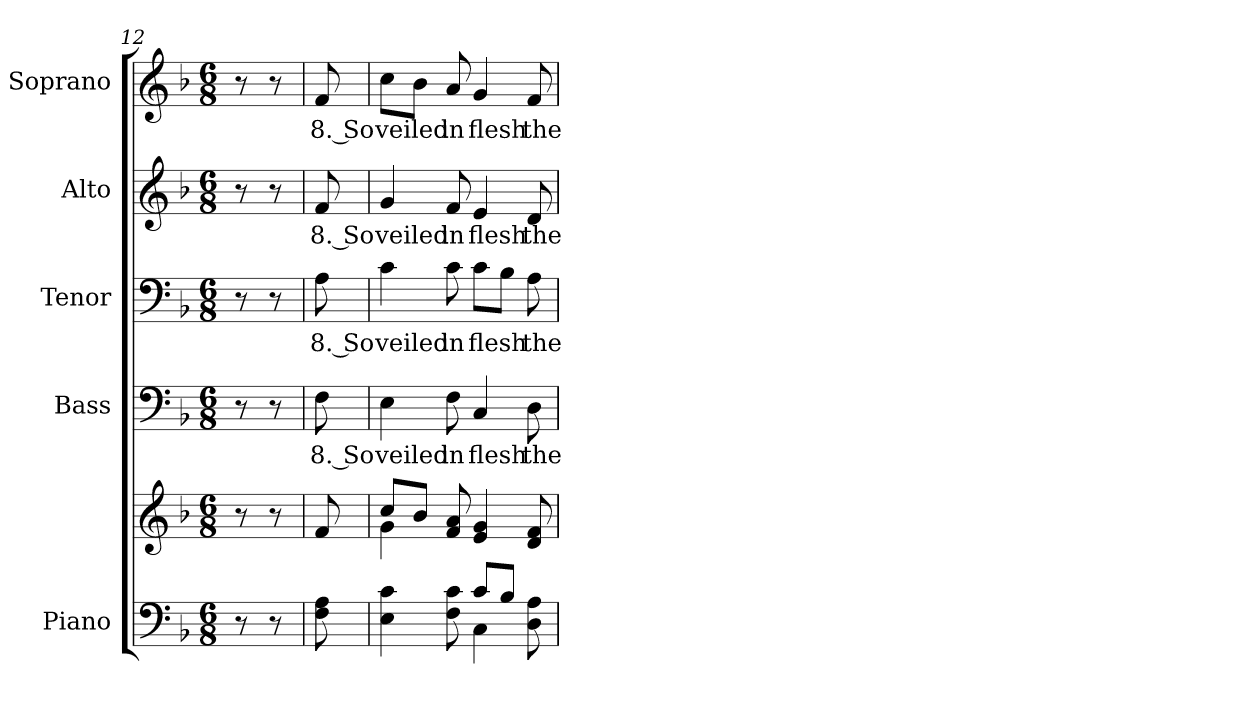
**kern	**kern	**kern	**text	**kern	**text	**kern	**text	**kern	**text
*part5	*part5	*part4	*part4	*part3	*part3	*part2	*part2	*part1	*part1
*staff6	*staff5	*staff4	*staff4	*staff3	*staff3	*staff2	*staff2	*staff1	*staff1
*I"Piano	*	*I"Bass	*	*I"Tenor	*	*I"Alto	*	*I"Soprano	*
*I'Pno.	*	*I'B.	*	*I'T.	*	*I'A.	*	*I'S.	*
!!LO:PB:g=z
*clefF4	*clefG2	*clefF4	*	*clefF4	*	*clefG2	*	*clefG2	*
*k[b-]	*k[b-]	*k[b-]	*	*k[b-]	*	*k[b-]	*	*k[b-]	*
*F:	*F:	*F:	*	*F:	*	*F:	*	*F:	*
*M6/8	*M6/8	*M6/8	*	*M6/8	*	*M6/8	*	*M6/8	*
=12	=12	=12	=12	=12	=12	=12	=12	=12	=12
8r	8r	8r	.	8r	.	8r	.	8r	.
8r	8r	8r	.	8r	.	8r	.	8r	.
=13	=13	=13	=13	=13	=13	=13	=13	=13	=13
!	!	!	!LO:LY:b:color=#000000	!	!	!	!	!	!
!	!	!	!	!	!LO:LY:b:color=#000000	!	!	!	!
!	!	!	!	!	!	!	!LO:LY:b:color=#000000	!	!
!	!	!	!	!	!	!	!	!	!LO:LY:b:color=#000000
8Fi\ 8Ai	8fi/	8Fi\	8. So	8Ai\	8. So	8fi/	8. So	8fi/	8. So
=14	=14	=14	=14	=14	=14	=14	=14	=14	=14
*^	*^	*	*	*	*	*	*	*	*
!	!	!	!	!	!LO:LY:b:color=#000000	!	!	!	!	!	!
!	!	!	!	!	!	!	!LO:LY:b:color=#000000	!	!	!	!
!	!	!	!	!	!	!	!	!	!LO:LY:b:color=#000000	!	!
!	!	!	!	!	!	!	!	!	!	!	!LO:LY:b:color=#000000
4Ei\ 4ci	4.ryy	8cci/L	4gi\	4Ei\	veiled	4ci\	veiled	4gi/	veiled	8cci\L	veiled
.	.	8b-i/J	.	.	.	.	.	.	.	8b-i\J	.
!	!	!	!	!	!LO:LY:b:color=#000000	!	!	!	!	!	!
!	!	!	!	!	!	!	!LO:LY:b:color=#000000	!	!	!	!
!	!	!	!	!	!	!	!	!	!LO:LY:b:color=#000000	!	!
!	!	!	!	!	!	!	!	!	!	!	!LO:LY:b:color=#000000
8Fi\ 8ci	.	8fi/ 8ai	8ryy	8Fi\	in	8ci\	in	8fi/	in	8ai/	in
!	!	!	!	!	!LO:LY:b:color=#000000	!	!	!	!	!	!
!	!	!	!	!	!	!	!LO:LY:b:color=#000000	!	!	!	!
!	!	!	!	!	!	!	!	!	!LO:LY:b:color=#000000	!	!
!	!	!	!	!	!	!	!	!	!	!	!LO:LY:b:color=#000000
8ci/L	4Ci\	4ei/ 4gi	4.ryy	4Ci/	flesh	8ci\L	flesh	4ei/	flesh	4gi/	flesh
8B-i/J	.	.	.	.	.	8B-i\J	.	.	.	.	.
!	!	!	!	!	!LO:LY:b:color=#000000	!	!	!	!	!	!
!	!	!	!	!	!	!	!LO:LY:b:color=#000000	!	!	!	!
!	!	!	!	!	!	!	!	!	!LO:LY:b:color=#000000	!	!
!	!	!	!	!	!	!	!	!	!	!	!LO:LY:b:color=#000000
8Di\ 8Ai	8ryy	8di/ 8fi	.	8Di\	the	8Ai\	the	8di/	the	8fi/	the
*v	*v	*	*	*	*	*	*	*	*	*	*
*	*v	*v	*	*	*	*	*	*	*	*
=	=	=	=	=	=	=	=	=	=
*-	*-	*-	*-	*-	*-	*-	*-	*-	*-
